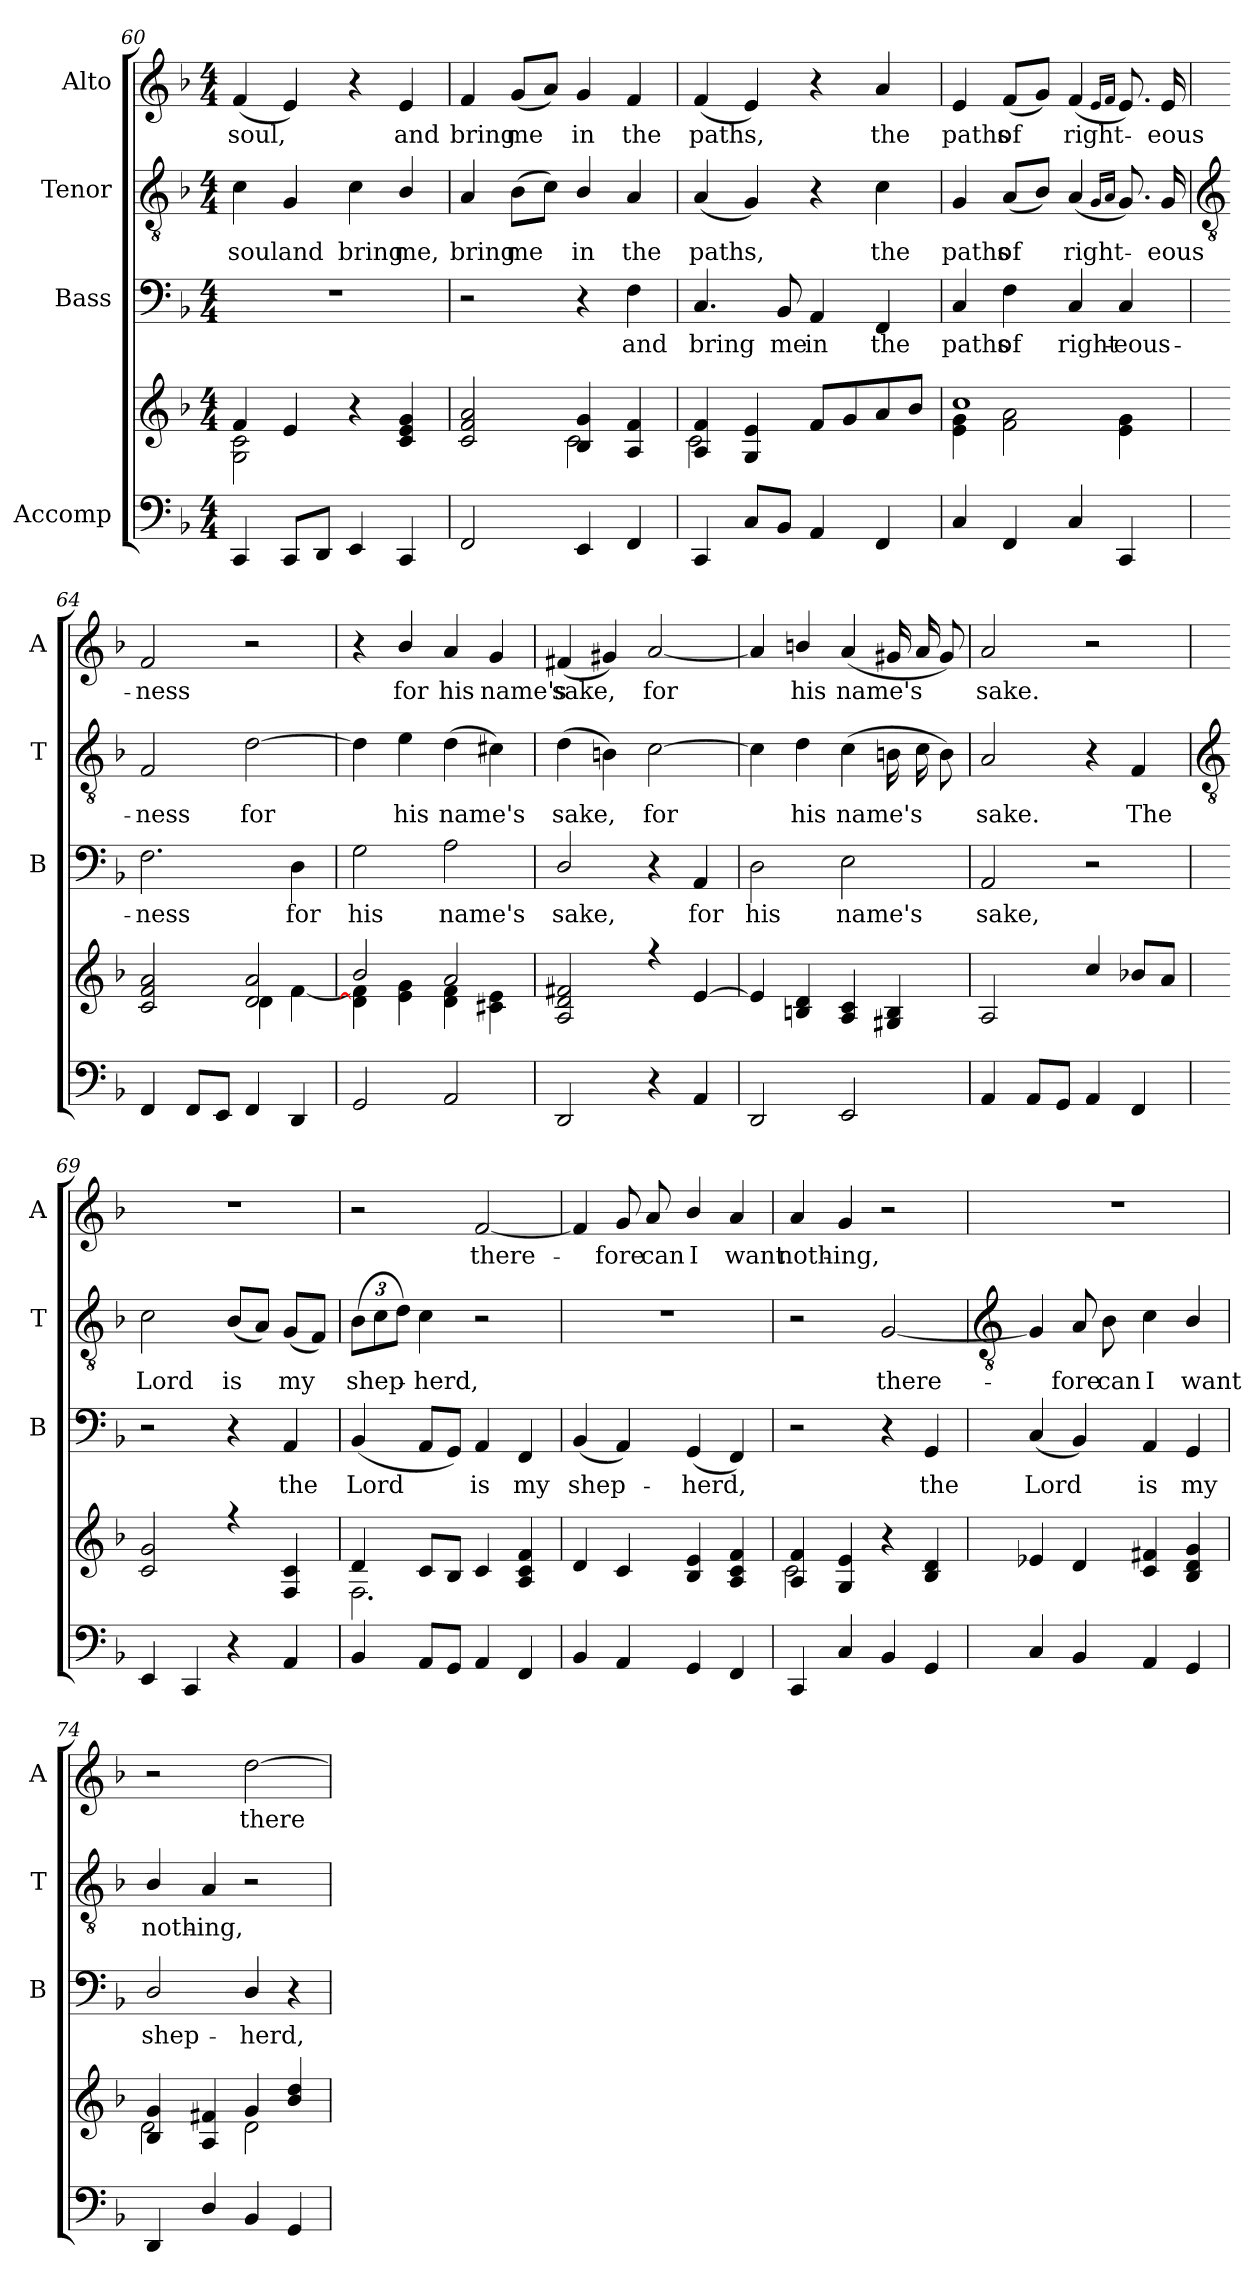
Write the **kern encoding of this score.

**kern	**kern	**kern	**text	**kern	**text	**kern	**text
*part4	*part4	*part3	*part3	*part2	*part2	*part1	*part1
*staff5	*staff4	*staff3	*staff3	*staff2	*staff2	*staff1	*staff1
*I"Accomp	*	*I"Bass	*	*I"Tenor	*	*I"Alto	*
*	*	*I'B	*	*I'T	*	*I'A	*
!!LO:LB:g=z
*clefF4	*clefG2	*clefF4	*	*clefGv2	*	*clefG2	*
*k[b-]	*k[b-]	*k[b-]	*	*k[b-]	*	*k[b-]	*
*F:	*F:	*F:	*	*F:	*	*F:	*
*M4/4	*M4/4	*M4/4	*	*M4/4	*	*M4/4	*
=60	=60	=60	=60	=60	=60	=60	=60
*	*^	*	*	*	*	*	*
!	!	!	!	!	!	!LO:LY:b	!	!LO:LY:b
4CC	4f/	2G\ 2c\	1r	.	4c	soul	(<4f	soul,
!	!	!	!	!	!	!LO:LY:b	!	!
8CCL	4e/	.	.	.	4G	and	4e)	.
8DDJ	.	.	.	.	.	.	.	.
!	!	!	!	!	!	!LO:LY:b	!	!
4EE	4r	2ryy	.	.	4c	bring	4r	.
!	!	!	!	!	!	!LO:LY:b	!	!LO:LY:b
4CC	4c/ 4e/ 4g/	.	.	.	4B-/	me,	4e	and
=61	=61	=61	=61	=61	=61	=61	=61	=61
!	!	!	!	!	!	!LO:LY:b	!	!LO:LY:b
2FF	2c/ 2f/ 2a/	2ryy	2r	.	4A	bring	4f	bring
!	!	!	!	!	!	!LO:LY:b	!	!LO:LY:b
.	.	.	.	.	(>8B-L	me	(<8gL	me
.	.	.	.	.	8cJ)	.	8aJ)	.
!	!	!	!	!	!	!LO:LY:b	!	!LO:LY:b
4EE	4B-/ 4g/	2c\	4r	.	4B-/	in	4g	in
!	!	!	!	!LO:LY:b	!	!LO:LY:b	!	!LO:LY:b
4FF	4A/ 4f/	.	4F	and	4A	the	4f	the
=62	=62	=62	=62	=62	=62	=62	=62	=62
!	!	!	!	!LO:LY:b	!	!LO:LY:b	!	!LO:LY:b
4CC	4A/ 4f/	2c\	4.C	bring	(<4A	paths,	(<4f	paths,
8CL	4G/ 4e/	.	.	.	4G)	.	4e)	.
!	!	!	!	!LO:LY:b	!	!	!	!
8BB-J	.	.	8BB-	me	.	.	.	.
!	!	!	!	!LO:LY:b	!	!	!	!
4AA	8f/L	2ryy	4AA	in	4r	.	4r	.
.	8g/	.	.	.	.	.	.	.
!	!	!	!	!LO:LY:b	!	!LO:LY:b	!	!LO:LY:b
4FF	8a/	.	4FF	the	4c	the	4a	the
.	8b-/J	.	.	.	.	.	.	.
=63	=63	=63	=63	=63	=63	=63	=63	=63
!	!	!	!	!LO:LY:b	!	!LO:LY:b	!	!LO:LY:b
4C	1cc/	4e\ 4g\	4C	paths	4G	paths	4e	paths
!	!	!	!	!LO:LY:b	!	!LO:LY:b	!	!LO:LY:b
4FF	.	2f\ 2a\	4F	of	(<8AL	of	(<8fL	of
.	.	.	.	.	8B-J)	.	8gJ)	.
!	!	!	!	!LO:LY:b	!	!LO:LY:b	!	!LO:LY:b
4C	.	.	4C	right-	(<4A/	right-	(<4f/	right-
.	.	.	.	.	16qqGLL	.	16qqeLL	.
.	.	.	.	.	16qqAJJ	.	16qqfJJ	.
!	!	!	!	!LO:LY:b	!	!	!	!
4CC	.	4e\ 4g\	4C	-eous-	8.G)	.	8.e)	.
!	!	!	!	!	!	!LO:LY:b	!	!LO:LY:b
.	.	.	.	.	16G	eous-	16e	eous-
!!LO:LB:g=z
=64	=64	=64	=64	=64	=64	=64	=64	=64
*	*	*	*	*	*clefGv2	*	*	*
!	!	!	!	!LO:LY:b	!	!LO:LY:b	!	!LO:LY:b
4FF	2c/ 2f/ 2a/	2ryy	2.F	-ness	2F	-ness	2f	-ness
8FFL	.	.	.	.	.	.	.	.
8EEJ	.	.	.	.	.	.	.	.
!	!	!	!	!	!	!LO:LY:b	!	!
4FF	2d/ 2a/	4d\	.	.	[2d	for	2r	.
!	!	!	!	!LO:LY:b	!	!	!	!
4DD	.	[4f\	4D	for	.	.	.	.
=65	=65	=65	=65	=65	=65	=65	=65	=65
!	!	!	!	!LO:LY:b	!	!	!	!
2GG	2b-/	4d\] 4f\]	2G	his	4d]	.	4r	.
!	!	!	!	!	!	!LO:LY:b	!	!LO:LY:b
.	.	4e\ 4g\	.	.	4e	his	4b-/	for
!	!	!	!	!LO:LY:b	!	!LO:LY:b	!	!LO:LY:b
2AA	2a/	4d\ 4f\	2A	name's	(>4d	name's	4a	his
!	!	!	!	!	!	!	!	!LO:LY:b
.	.	4c#X\ 4e\	.	.	4c#X)	.	4g	name's
=66	=66	=66	=66	=66	=66	=66	=66	=66
!	!	!	!	!LO:LY:b	!	!LO:LY:b	!	!LO:LY:b
2DD	2A/ 2d/ 2f#X/	1ryy	2D/	sake,	(>4d	sake,	(<4f#X	sake,
.	.	.	.	.	4Bn)	.	4g#X)	.
!	!	!	!	!	!	!LO:LY:b	!	!LO:LY:b
4r	4r	.	4r	.	[2c	for	[2a	for
!	!	!	!	!LO:LY:b	!	!	!	!
4AA	[4e/	.	4AA	for	.	.	.	.
=67	=67	=67	=67	=67	=67	=67	=67	=67
!	!	!	!	!LO:LY:b	!	!	!	!
2DD	4e/]	1ryy	2D	his	4c]	.	4a]	.
!	!	!	!	!	!	!LO:LY:b	!	!LO:LY:b
.	4Bn/ 4d/	.	.	.	4d	his	4bn/	his
!	!	!	!	!LO:LY:b	!	!LO:LY:b	!	!LO:LY:b
2EE	4A/ 4c/	.	2E	name's	(>4c	name's	(<4a	name's
.	4G#X/ 4B/	.	.	.	16BnLL	.	16g#XLL	.
.	.	.	.	.	16c	.	16a	.
.	.	.	.	.	8BJ)	.	8g#J)	.
=68	=68	=68	=68	=68	=68	=68	=68	=68
!	!	!	!	!LO:LY:b	!	!LO:LY:b	!	!LO:LY:b
4AA	2A/	1ryy	2AA	sake,	2A	sake.	2a	sake.
8AAL	.	.	.	.	.	.	.	.
8GGJ	.	.	.	.	.	.	.	.
4AA	4cc/	.	2r	.	4r	.	2r	.
!	!	!	!	!	!	!LO:LY:b	!	!
4FF	8b-X/L	.	.	.	4F	The	.	.
.	8a/J	.	.	.	.	.	.	.
!!LO:LB:g=z
=69	=69	=69	=69	=69	=69	=69	=69	=69
*	*	*	*	*	*clefGv2	*	*	*
!	!	!	!	!	!	!LO:LY:b	!	!
4EE	2c/ 2g/	1ryy	2r	.	2c	Lord	1r	.
4CC	.	.	.	.	.	.	.	.
!	!	!	!	!	!	!LO:LY:b	!	!
4r	4r	.	4r	.	(<8B-L	is	.	.
.	.	.	.	.	8AJ)	.	.	.
!	!	!	!	!LO:LY:b	!	!LO:LY:b	!	!
4AA	4F/ 4c/	.	4AA	the	(<8GL	my	.	.
.	.	.	.	.	8FJ)	.	.	.
=70	=70	=70	=70	=70	=70	=70	=70	=70
!	!	!	!	!LO:LY:b	!	!LO:LY:b	!	!
4BB-	4d/	2.F\	(<4BB-	Lord	(>12B-L	shep-	2r	.
.	.	.	.	.	12c	.	.	.
.	.	.	.	.	12dJ)	.	.	.
!	!	!	!	!	!	!LO:LY:b	!	!
8AAL	8c/L	.	8AAL	.	4c	herd,	.	.
8GGJ	8B-/J	.	8GGJ)	.	.	.	.	.
!	!	!	!	!LO:LY:b	!	!	!	!LO:LY:b
4AA	4c/	.	4AA	is	2r	.	[2f	there-
!	!	!	!	!LO:LY:b	!	!	!	!
4FF	4A/ 4c/ 4f/	4ryy	4FF	my	.	.	.	.
=71	=71	=71	=71	=71	=71	=71	=71	=71
!	!	!	!	!LO:LY:b	!	!	!	!
4BB-	4d/	1ryy	(<4BB-	shep-	1r	.	4f]	.
!	!	!	!	!	!	!	!	!LO:LY:b
4AA	4c/	.	4AA)	.	.	.	8g	fore
!	!	!	!	!	!	!	!	!LO:LY:b
.	.	.	.	.	.	.	8a	can
!	!	!	!	!LO:LY:b	!	!	!	!LO:LY:b
4GG	4B-/ 4e/	.	(<4GG	herd,	.	.	4b-/	I
!	!	!	!	!	!	!	!	!LO:LY:b
4FF	4A/ 4c/ 4f/	.	4FF)	.	.	.	4a	want
=72	=72	=72	=72	=72	=72	=72	=72	=72
!	!	!	!	!	!	!	!	!LO:LY:b
4CC	4A/ 4f/	2c\	2r	.	2r	.	4a	noth-
!	!	!	!	!	!	!	!	!LO:LY:b
4C	4G/ 4e/	.	.	.	.	.	4g	-ing,
!	!	!	!	!	!	!LO:LY:b	!	!
4BB-	4r	2ryy	4r	.	[2G	there-	2r	.
!	!	!	!	!LO:LY:b	!	!	!	!
4GG	4B-/ 4d/	.	4GG	the	.	.	.	.
!!LO:LB:g=z
=73	=73	=73	=73	=73	=73	=73	=73	=73
*	*	*	*	*	*clefGv2	*	*	*
!	!	!	!	!LO:LY:b	!	!	!	!
4C	4e-X/	1ryy	(<4C	Lord	4G]	.	1r	.
!	!	!	!	!	!	!LO:LY:b	!	!
4BB-	4d/	.	4BB-)	.	8A	fore	.	.
!	!	!	!	!	!	!LO:LY:b	!	!
.	.	.	.	.	8B-	can	.	.
!	!	!	!	!LO:LY:b	!	!LO:LY:b	!	!
4AA	4c/ 4f#X/	.	4AA	is	4c	I	.	.
!	!	!	!	!LO:LY:b	!	!LO:LY:b	!	!
4GG	4B-/ 4d/ 4g/	.	4GG	my	4B-/	want	.	.
=74	=74	=74	=74	=74	=74	=74	=74	=74
!	!	!	!	!LO:LY:b	!	!LO:LY:b	!	!
4DD	4B-/ 4g/	2d\	2D/	shep-	4B-/	noth-	2r	.
!	!	!	!	!	!	!LO:LY:b	!	!
4D/	4A/ 4f#X/	.	.	.	4A	-ing,	.	.
!	!	!	!	!LO:LY:b	!	!	!	!LO:LY:b
4BB-	4g/	2d\	4D/	-herd,	2r	.	[2dd	there-
4GG	4b-/ 4dd/	.	4r	.	.	.	.	.
*	*v	*v	*	*	*	*	*	*
=	=	=	=	=	=	=	=
*-	*-	*-	*-	*-	*-	*-	*-
